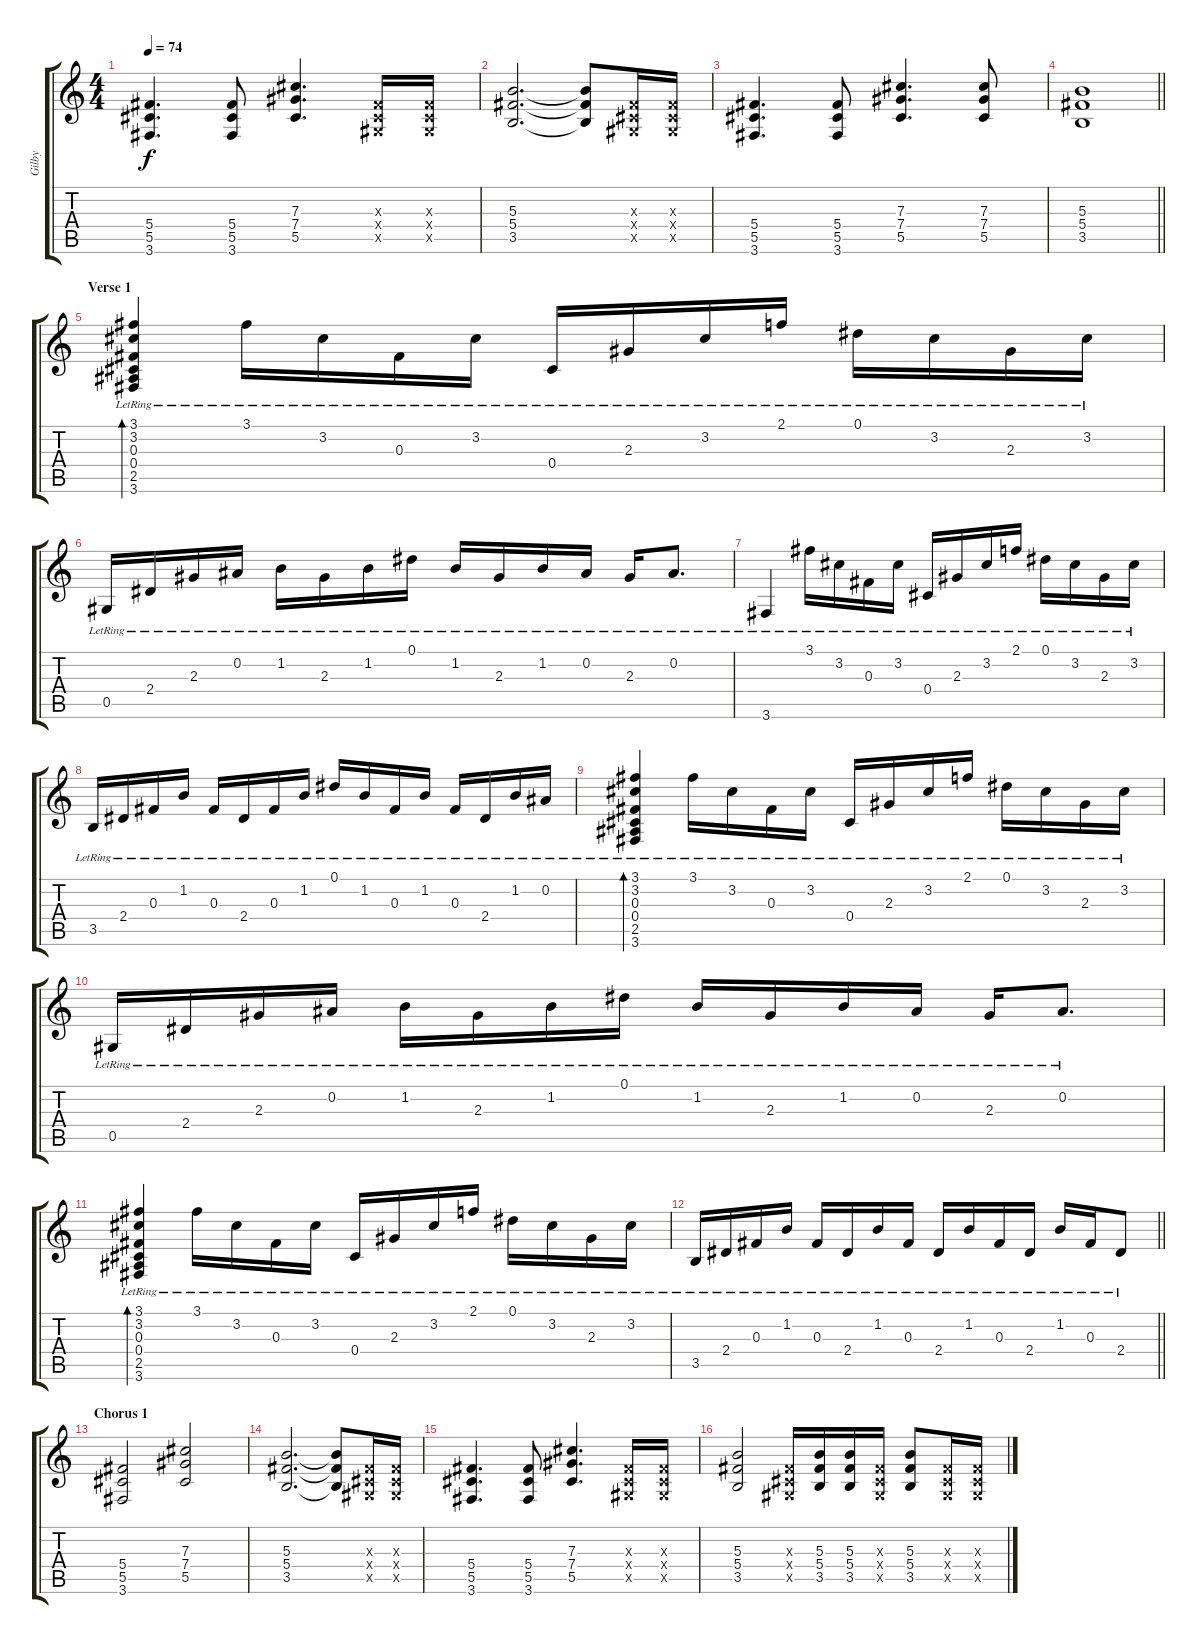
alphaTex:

\track ("Gilby" "Gilby") {instrument electricguitarjazz}
\staff {score tabs}
\tuning (Eb4 Bb3 Gb3 Db3 Ab2 Eb2) {hide}
\ts (4 4)
\tempo 74
\clef g2
\ks c
(5.4 5.5 3.6).4{d dy f} (5.4 5.5 3.6).8 (7.3 7.4 5.5).4{d} (0.3{x} 0.4{x} 0.5{x}).16 (0.3{x} 0.4{x} 0.5{x}).16 |
(5.3 5.4 3.5).2{d} (5.3{t} 5.4{t} 3.5{t}).8 (0.3{x} 0.4{x} 0.5{x}).16 (0.3{x} 0.4{x} 0.5{x}).16 |
(5.4 5.5 3.6).4{d} (5.4 5.5 3.6).8 (7.3 7.4 5.5).4{d} (7.3 7.4 5.5).8 |
\barLineRight lightlight
(5.3 5.4 3.5).1 |
\section ("" "Verse 1")
(3.1{lr} 3.2{lr} 0.3{lr} 0.4{lr} 2.5 3.6{lr}).4{bd 120 volume 9 instrument electricguitarjazz} 3.1{lr}.16 3.2{lr}.16 0.3{lr}.16 3.2{lr}.16 0.4{lr}.16 2.3{lr}.16 3.2{lr}.16 2.1{lr}.16 0.1{lr}.16 3.2{lr}.16 2.3{lr}.16 3.2{lr}.16 |
0.5{lr}.16 2.4{lr}.16 2.3{lr}.16 0.2{lr}.16 1.2{lr}.16 2.3{lr}.16 1.2{lr}.16 0.1{lr}.16 1.2{lr}.16 2.3{lr}.16 1.2{lr}.16 0.2{lr}.16 2.3{lr}.16 0.2{lr}.8{d} |
3.6{lr}.4 3.1{lr}.16 3.2{lr}.16 0.3{lr}.16 3.2{lr}.16 0.4{lr}.16 2.3{lr}.16 3.2{lr}.16 2.1{lr}.16 0.1{lr}.16 3.2{lr}.16 2.3{lr}.16 3.2{lr}.16 |
3.5{lr}.16 2.4{lr}.16 0.3{lr}.16 1.2{lr}.16 0.3{lr}.16 2.4{lr}.16 0.3{lr}.16 1.2{lr}.16 0.1{lr}.16 1.2{lr}.16 0.3{lr}.16 1.2{lr}.16 0.3{lr}.16 2.4{lr}.16 1.2{lr}.16 0.2{lr}.16 |
(3.1 3.2 0.3{lr} 0.4{lr} 2.5 3.6{lr}).4{bd 60} 3.1{lr}.16 3.2{lr}.16 0.3{lr}.16 3.2{lr}.16 0.4{lr}.16 2.3{lr}.16 3.2{lr}.16 2.1{lr}.16 0.1{lr}.16 3.2{lr}.16 2.3{lr}.16 3.2{lr}.16 |
0.5{lr}.16 2.4{lr}.16 2.3{lr}.16 0.2{lr}.16 1.2{lr}.16 2.3{lr}.16 1.2{lr}.16 0.1{lr}.16 1.2{lr}.16 2.3{lr}.16 1.2{lr}.16 0.2{lr}.16 2.3{lr}.16 0.2{lr}.8{d} |
(3.1 3.2 0.3{lr} 0.4{lr} 2.5 3.6{lr}).4{bd 60} 3.1{lr}.16 3.2{lr}.16 0.3{lr}.16 3.2{lr}.16 0.4{lr}.16 2.3{lr}.16 3.2{lr}.16 2.1{lr}.16 0.1{lr}.16 3.2{lr}.16 2.3{lr}.16 3.2{lr}.16 |
\barLineRight lightlight
3.5{lr}.16 2.4{lr}.16 0.3{lr}.16 1.2{lr}.16 0.3{lr}.16 2.4{lr}.16 1.2{lr}.16 0.3{lr}.16 2.4{lr}.16 1.2{lr}.16 0.3{lr}.16 2.4{lr}.16 1.2{lr}.16 0.3{lr}.16 2.4{lr}.8 |
\section ("" "Chorus 1")
(5.4 5.5 3.6).2{volume 16 balance 0 instrument distortionguitar} (7.3 7.4 5.5).2 |
(5.3 5.4 3.5).2{d} (5.3{t} 5.4{t} 3.5{t}).8 (0.3{x} 0.4{x} 0.5{x}).16 (0.3{x} 0.4{x} 0.5{x}).16 |
(5.4 5.5 3.6).4{d} (5.4 5.5 3.6).8 (7.3 7.4 5.5).4{d} (0.3{x} 0.4{x} 0.5{x}).16 (0.3{x} 0.4{x} 0.5{x}).16 |
(5.3 5.4 3.5).2 (0.3{x} 0.4{x} 0.5{x}).16 (5.3 5.4 3.5).16 (5.3 5.4 3.5).16 (0.3{x} 0.4{x} 0.5{x}).16 (5.3 5.4 3.5).8 (0.3{x} 0.4{x} 0.5{x}).16 (0.3{x} 0.4{x} 0.5{x}).16
